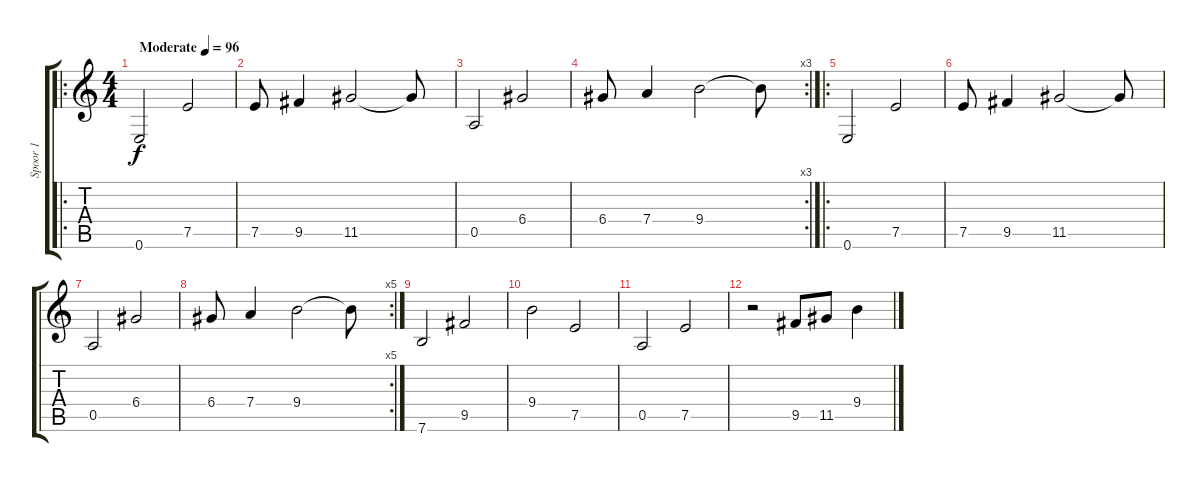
\track ("Spoor 1" "Spoor 1") {instrument acousticguitarsteel}
\staff {score tabs}
\tuning (E4 B3 G3 D3 A2 E2) {hide}
\ro
\ts (4 4)
\tempo (96 "Moderate")
\clef g2
\ks c
0.6.2{dy f instrument acousticguitarsteel} 7.5.2 |
7.5.8 9.5.4 11.5.2 11.5{t}.8 |
0.5.2 6.4.2 |
\rc 3
6.4.8 7.4.4 9.4.2 9.4{t}.8 |
\ro
0.6.2 7.5.2 |
7.5.8 9.5.4 11.5.2 11.5{t}.8 |
0.5.2 6.4.2 |
\rc 5
6.4.8 7.4.4 9.4.2 9.4{t}.8 |
7.6.2 9.5.2 |
9.4.2 7.5.2 |
0.5.2 7.5.2 |
r.2 9.5.8 11.5.8 9.4.4
